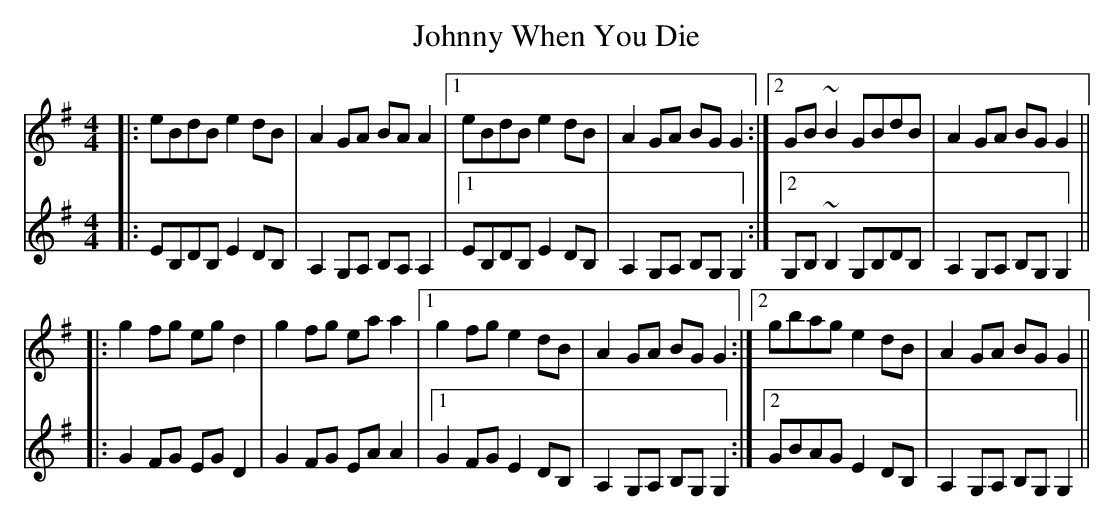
X:1
T: Johnny When You Die
M: 4/4
L: 1/8
K: Emin
[V:RH]|:eBdB e2 dB|A2 GA BA A2|1 eBdB e2dB|A2 GA BGG2:|2 GB~B2 GBdB|A2 GA BG G2||
[V:LH]|:EB,DB, E2 DB,|A,2 G,A, B,A, A,2|1 EB,DB, E2DB,|A,2 G,A, B,G,G,2:|2 G,B,~B,2 G,B,DB,|A,2 G,A, B,G, G,2||
[V:RH]|:g2 fg egd2|g2 fg eaa2|1 g2 fg e2dB|A2 GA BG G2:|2 gbag e2dB|A2 GA BG G2||
[V:LH]|:G2 FG EGD2|G2 FG EAA2|1 G2 FG E2DB,|A,2 G,A, B,G, G,2:|2 GBAG E2DB,|A,2 G,A, B,G, G,2||
